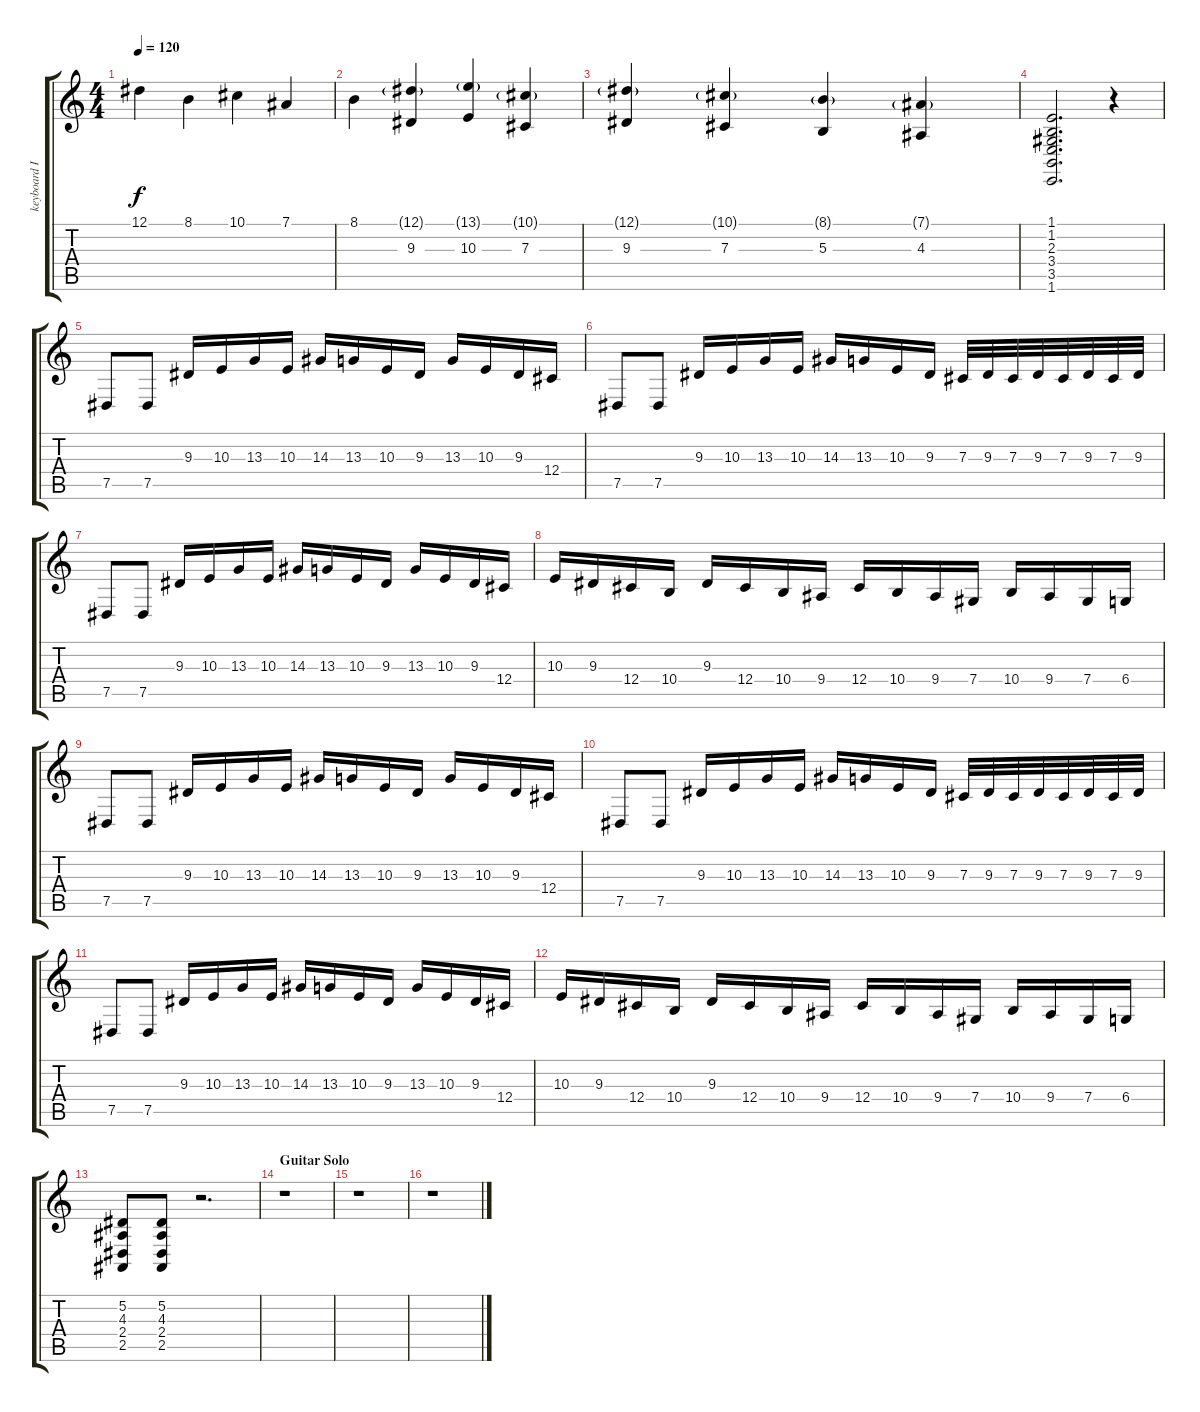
\track ("keyboard I" "keyboard I") {instrument stringensemble1}
\staff {score tabs}
\tuning (Eb4 Bb3 Gb3 Db3 Ab2 Eb2) {hide}
\ts (4 4)
\tempo 120
\clef g2
\ks c
12.1.4{dy f} 8.1.4 10.1.4 7.1.4 |
8.1.4 (12.1{g} 9.3).4 (13.1{g} 10.3).4 (10.1{g} 7.3).4 |
(12.1{g} 9.3).4 (10.1{g} 7.3).4 (8.1{g} 5.3).4 (7.1{g} 4.3).4 |
(1.1 1.2 2.3 3.4 3.5 1.6).2{d} r.4 |
7.5.8 7.5.8 9.3.16 10.3.16 13.3.16 10.3.16 14.3.16 13.3.16 10.3.16 9.3.16 13.3.16 10.3.16 9.3.16 12.4.16 |
7.5.8 7.5.8 9.3.16 10.3.16 13.3.16 10.3.16 14.3.16 13.3.16 10.3.16 9.3.16 7.3.32 9.3.32 7.3.32 9.3.32 7.3.32 9.3.32 7.3.32 9.3.32 |
7.5.8 7.5.8 9.3.16 10.3.16 13.3.16 10.3.16 14.3.16 13.3.16 10.3.16 9.3.16 13.3.16 10.3.16 9.3.16 12.4.16 |
10.3.16 9.3.16 12.4.16 10.4.16 9.3.16 12.4.16 10.4.16 9.4.16 12.4.16 10.4.16 9.4.16 7.4.16 10.4.16 9.4.16 7.4.16 6.4.16 |
7.5.8 7.5.8 9.3.16 10.3.16 13.3.16 10.3.16 14.3.16 13.3.16 10.3.16 9.3.16 13.3.16 10.3.16 9.3.16 12.4.16 |
7.5.8 7.5.8 9.3.16 10.3.16 13.3.16 10.3.16 14.3.16 13.3.16 10.3.16 9.3.16 7.3.32 9.3.32 7.3.32 9.3.32 7.3.32 9.3.32 7.3.32 9.3.32 |
7.5.8 7.5.8 9.3.16 10.3.16 13.3.16 10.3.16 14.3.16 13.3.16 10.3.16 9.3.16 13.3.16 10.3.16 9.3.16 12.4.16 |
10.3.16 9.3.16 12.4.16 10.4.16 9.3.16 12.4.16 10.4.16 9.4.16 12.4.16 10.4.16 9.4.16 7.4.16 10.4.16 9.4.16 7.4.16 6.4.16 |
(5.2 4.3 2.4 2.5).8 (5.2 4.3 2.4 2.5).8 r.2{d} |
\section ("" "Guitar Solo")
r.1 |
r.1 |
r.1
